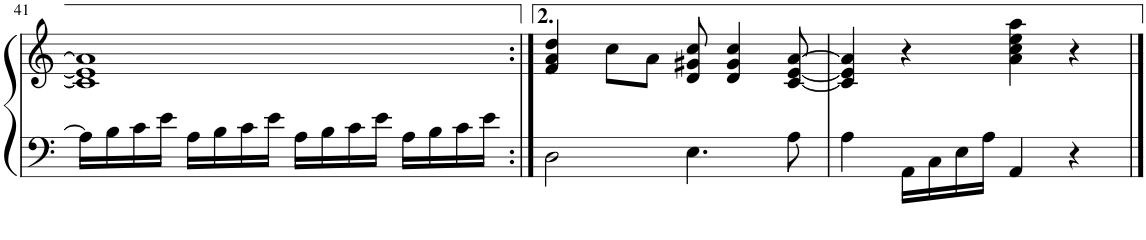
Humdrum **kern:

**kern	**kern
*part1	*part1
*staff2	*staff1
*I"Piano	*
*I'Pno.	*
!!LO:PB:g=z
*clefF4	*clefG2
*k[]	*k[]
*M4/4	*M4/4
=41	=41
16A\LL]	1c] 1e] 1a]
16B\	.
16c\	.
16e\JJ	.
16A\LL	.
16B\	.
16c\	.
16e\JJ	.
16A\LL	.
16B\	.
16c\	.
16e\JJ	.
16A\LL	.
16B\	.
16c\	.
16e\JJ	.
=42:|!	=42:|!
2D\	4f/ 4a/ 4dd/
.	8cc\L
.	8a\J
4.E\	8d/ 8g#X/ 8cc/
.	4d/ 4g#/ 4cc/
8A\	[8c/ [8e/ [8a/
=43	=43
4A\	4c/] 4e/] 4a/]
16AA\LL	4r
16C\	.
16E\	.
16A\JJ	.
4AA/	4a\ 4cc\ 4ee\ 4aa\
4r	4r
==	==
*-	*-
